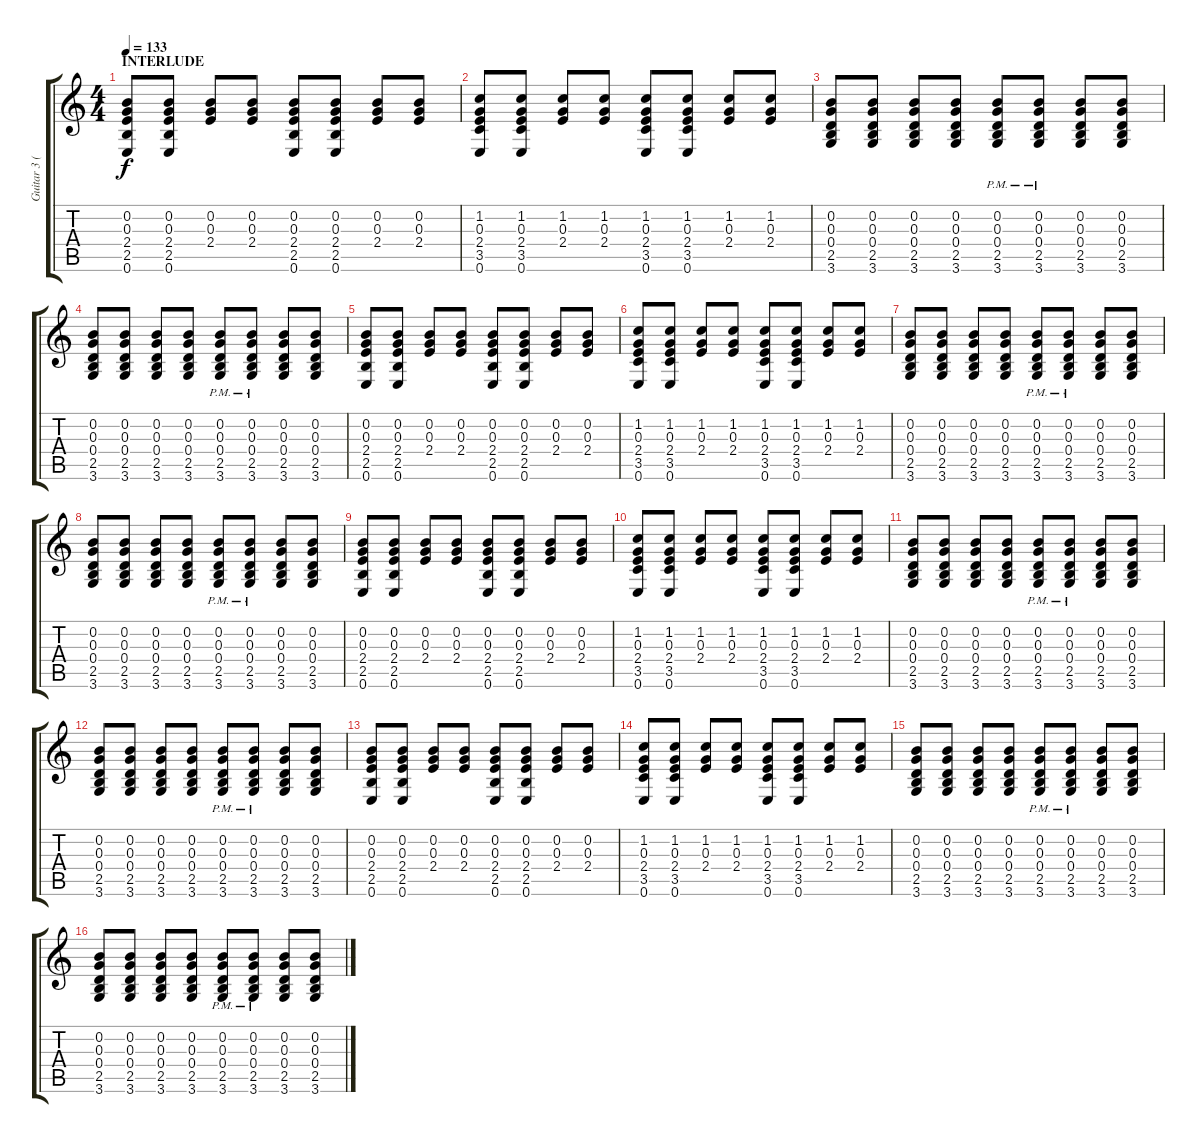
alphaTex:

\track ("Guitar 3 (Distorted)" "Guitar 3 (") {instrument distortionguitar}
\staff {score tabs}
\tuning (E4 B3 G3 D3 A2 E2) {hide}
\ts (4 4)
\section ("" "INTERLUDE")
\tempo 133
\clef g2
\ks c
(0.2 0.3 2.4 2.5 0.6).8{dy f} (0.2 0.3 2.4 2.5 0.6).8 (0.2 0.3 2.4).8 (0.2 0.3 2.4).8 (0.2 0.3 2.4 2.5 0.6).8 (0.2 0.3 2.4 2.5 0.6).8 (0.2 0.3 2.4).8 (0.2 0.3 2.4).8 |
(1.2 0.3 2.4 3.5 0.6).8 (1.2 0.3 2.4 3.5 0.6).8 (1.2 0.3 2.4).8 (1.2 0.3 2.4).8 (1.2 0.3 2.4 3.5 0.6).8 (1.2 0.3 2.4 3.5 0.6).8 (1.2 0.3 2.4).8 (1.2 0.3 2.4).8 |
(0.2 0.3 0.4 2.5 3.6).8 (0.2 0.3 0.4 2.5 3.6).8 (0.2 0.3 0.4 2.5 3.6).8 (0.2 0.3 0.4 2.5 3.6).8 (0.2{pm} 0.3{pm} 0.4{pm} 2.5{pm} 3.6{pm}).8 (0.2{pm} 0.3{pm} 0.4{pm} 2.5{pm} 3.6{pm}).8 (0.2 0.3 0.4 2.5 3.6).8 (0.2 0.3 0.4 2.5 3.6).8 |
(0.2 0.3 0.4 2.5 3.6).8 (0.2 0.3 0.4 2.5 3.6).8 (0.2 0.3 0.4 2.5 3.6).8 (0.2 0.3 0.4 2.5 3.6).8 (0.2{pm} 0.3{pm} 0.4{pm} 2.5{pm} 3.6{pm}).8 (0.2{pm} 0.3{pm} 0.4{pm} 2.5{pm} 3.6{pm}).8 (0.2 0.3 0.4 2.5 3.6).8 (0.2 0.3 0.4 2.5 3.6).8 |
(0.2 0.3 2.4 2.5 0.6).8 (0.2 0.3 2.4 2.5 0.6).8 (0.2 0.3 2.4).8 (0.2 0.3 2.4).8 (0.2 0.3 2.4 2.5 0.6).8 (0.2 0.3 2.4 2.5 0.6).8 (0.2 0.3 2.4).8 (0.2 0.3 2.4).8 |
(1.2 0.3 2.4 3.5 0.6).8 (1.2 0.3 2.4 3.5 0.6).8 (1.2 0.3 2.4).8 (1.2 0.3 2.4).8 (1.2 0.3 2.4 3.5 0.6).8 (1.2 0.3 2.4 3.5 0.6).8 (1.2 0.3 2.4).8 (1.2 0.3 2.4).8 |
(0.2 0.3 0.4 2.5 3.6).8 (0.2 0.3 0.4 2.5 3.6).8 (0.2 0.3 0.4 2.5 3.6).8 (0.2 0.3 0.4 2.5 3.6).8 (0.2{pm} 0.3{pm} 0.4{pm} 2.5{pm} 3.6{pm}).8 (0.2{pm} 0.3{pm} 0.4{pm} 2.5{pm} 3.6{pm}).8 (0.2 0.3 0.4 2.5 3.6).8 (0.2 0.3 0.4 2.5 3.6).8 |
(0.2 0.3 0.4 2.5 3.6).8 (0.2 0.3 0.4 2.5 3.6).8 (0.2 0.3 0.4 2.5 3.6).8 (0.2 0.3 0.4 2.5 3.6).8 (0.2{pm} 0.3{pm} 0.4{pm} 2.5{pm} 3.6{pm}).8 (0.2{pm} 0.3{pm} 0.4{pm} 2.5{pm} 3.6{pm}).8 (0.2 0.3 0.4 2.5 3.6).8 (0.2 0.3 0.4 2.5 3.6).8 |
(0.2 0.3 2.4 2.5 0.6).8 (0.2 0.3 2.4 2.5 0.6).8 (0.2 0.3 2.4).8 (0.2 0.3 2.4).8 (0.2 0.3 2.4 2.5 0.6).8 (0.2 0.3 2.4 2.5 0.6).8 (0.2 0.3 2.4).8 (0.2 0.3 2.4).8 |
(1.2 0.3 2.4 3.5 0.6).8 (1.2 0.3 2.4 3.5 0.6).8 (1.2 0.3 2.4).8 (1.2 0.3 2.4).8 (1.2 0.3 2.4 3.5 0.6).8 (1.2 0.3 2.4 3.5 0.6).8 (1.2 0.3 2.4).8 (1.2 0.3 2.4).8 |
(0.2 0.3 0.4 2.5 3.6).8 (0.2 0.3 0.4 2.5 3.6).8 (0.2 0.3 0.4 2.5 3.6).8 (0.2 0.3 0.4 2.5 3.6).8 (0.2{pm} 0.3{pm} 0.4{pm} 2.5{pm} 3.6{pm}).8 (0.2{pm} 0.3{pm} 0.4{pm} 2.5{pm} 3.6{pm}).8 (0.2 0.3 0.4 2.5 3.6).8 (0.2 0.3 0.4 2.5 3.6).8 |
(0.2 0.3 0.4 2.5 3.6).8 (0.2 0.3 0.4 2.5 3.6).8 (0.2 0.3 0.4 2.5 3.6).8 (0.2 0.3 0.4 2.5 3.6).8 (0.2{pm} 0.3{pm} 0.4{pm} 2.5{pm} 3.6{pm}).8 (0.2{pm} 0.3{pm} 0.4{pm} 2.5{pm} 3.6{pm}).8 (0.2 0.3 0.4 2.5 3.6).8 (0.2 0.3 0.4 2.5 3.6).8 |
(0.2 0.3 2.4 2.5 0.6).8 (0.2 0.3 2.4 2.5 0.6).8 (0.2 0.3 2.4).8 (0.2 0.3 2.4).8 (0.2 0.3 2.4 2.5 0.6).8 (0.2 0.3 2.4 2.5 0.6).8 (0.2 0.3 2.4).8 (0.2 0.3 2.4).8 |
(1.2 0.3 2.4 3.5 0.6).8 (1.2 0.3 2.4 3.5 0.6).8 (1.2 0.3 2.4).8 (1.2 0.3 2.4).8 (1.2 0.3 2.4 3.5 0.6).8 (1.2 0.3 2.4 3.5 0.6).8 (1.2 0.3 2.4).8 (1.2 0.3 2.4).8 |
(0.2 0.3 0.4 2.5 3.6).8 (0.2 0.3 0.4 2.5 3.6).8 (0.2 0.3 0.4 2.5 3.6).8 (0.2 0.3 0.4 2.5 3.6).8 (0.2{pm} 0.3{pm} 0.4{pm} 2.5{pm} 3.6{pm}).8 (0.2{pm} 0.3{pm} 0.4{pm} 2.5{pm} 3.6{pm}).8 (0.2 0.3 0.4 2.5 3.6).8 (0.2 0.3 0.4 2.5 3.6).8 |
(0.2 0.3 0.4 2.5 3.6).8 (0.2 0.3 0.4 2.5 3.6).8 (0.2 0.3 0.4 2.5 3.6).8 (0.2 0.3 0.4 2.5 3.6).8 (0.2{pm} 0.3{pm} 0.4{pm} 2.5{pm} 3.6{pm}).8 (0.2{pm} 0.3{pm} 0.4{pm} 2.5{pm} 3.6{pm}).8 (0.2 0.3 0.4 2.5 3.6).8 (0.2 0.3 0.4 2.5 3.6).8
